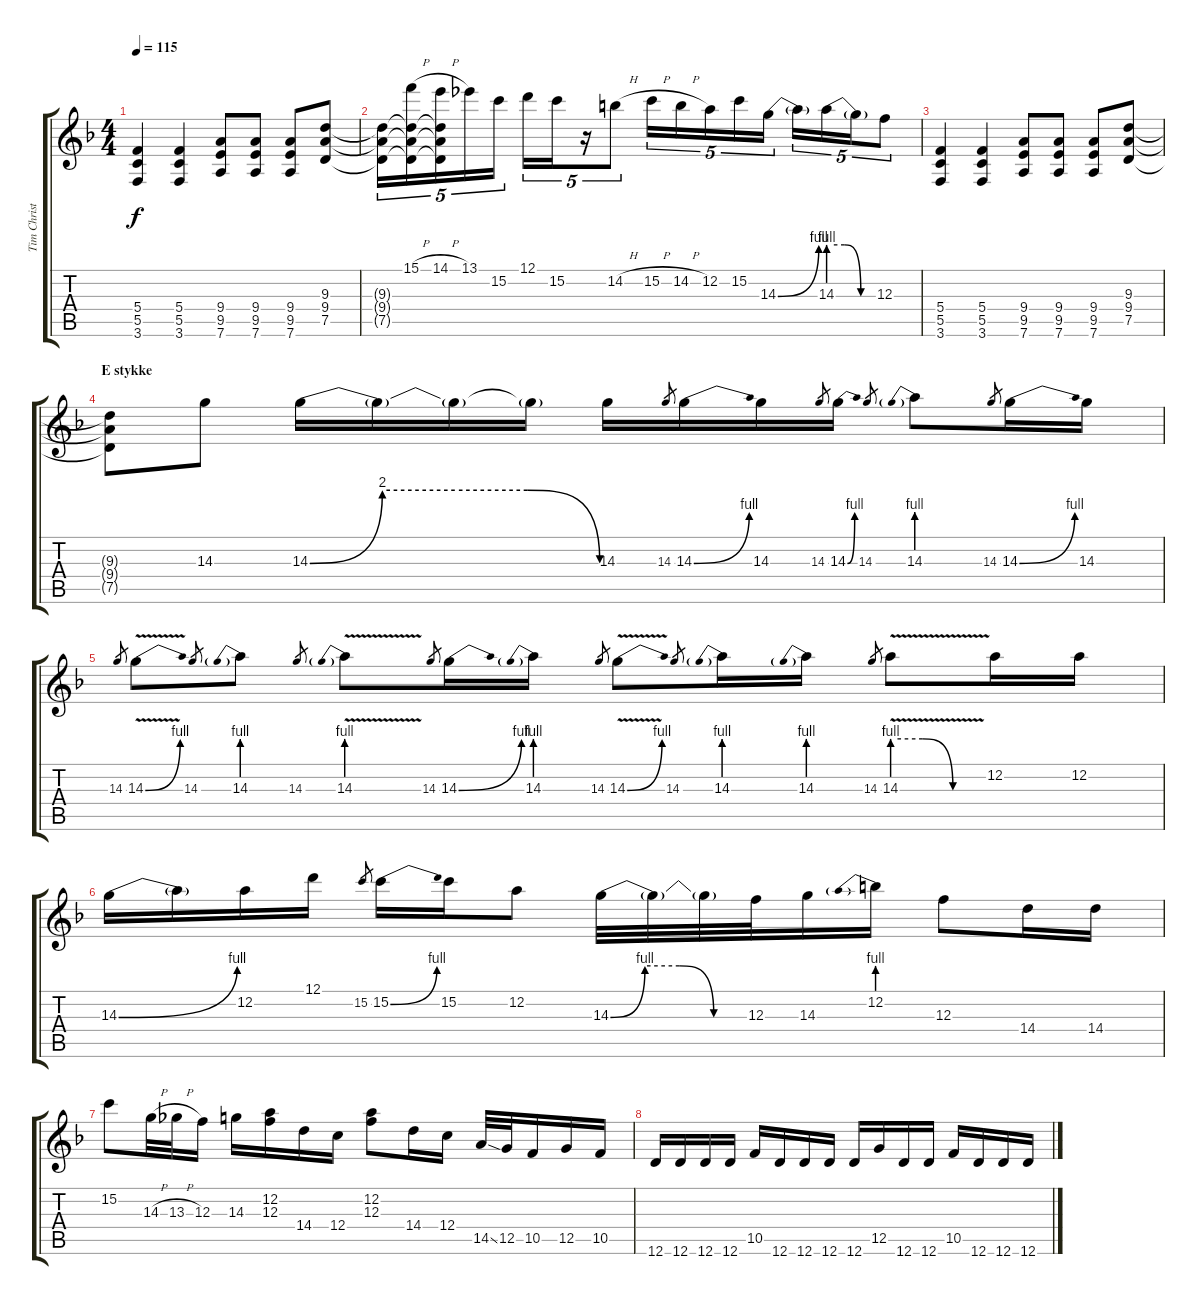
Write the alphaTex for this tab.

\track ("Tim Christensen (Guitar)" "Tim Christ") {instrument distortionguitar}
\staff {score tabs}
\tuning (D4 A3 F3 C3 G2 D2) {hide}
\ts (4 4)
\tempo 115
\clef g2
\ks f
(5.4 5.5 3.6).4{dy f instrument distortionguitar} (5.4 5.5 3.6).4 (9.4 9.5 7.6).8 (9.4 9.5 7.6).8 (9.4 9.5 7.6).8 (9.3 9.4 7.5).8 |
(9.3{t} 9.4{t} 7.5{t}).16{tu (5 4)} (15.1{h} 9.3{t} 9.4{t} 7.5{t}).16{tu (5 4) instrument overdrivenguitar} (14.1{h} 9.3{t} 9.4{t} 7.5{t}).16{tu (5 4)} 13.1.16{tu (5 4)} 15.2.16{tu (5 4)} 12.1.16{tu (5 4)} 15.2.16{tu (5 4)} r.16{tu (5 4)} 14.2{h}.8{tu (5 4)} 15.2{h}.16{tu (5 4)} 14.2{h}.16{tu (5 4)} 12.2.16{tu (5 4)} 15.2.16{tu (5 4)} 14.3{be (bend 0 0 60 4)}.16{tu (5 4)} 14.3{t}.16{tu (5 4)} 14.3{be (custom 0 4 20 4 40 0 60 0)}.16{tu (5 4)} 14.3{t}.16{tu (5 4)} 12.3.8{tu (5 4)} |
(5.4 5.5 3.6).4{instrument distortionguitar} (5.4 5.5 3.6).4 (9.4 9.5 7.6).8 (9.4 9.5 7.6).8 (9.4 9.5 7.6).8 (9.3 9.4 7.5).8 |
\section ("" "E stykke")
(9.3{t} 9.4{t} 7.5{t}).8 14.3.8{instrument overdrivenguitar} 14.3{be (custom 0 0 15 8 30 8 45 8 60 0)}.16 14.3{t}.16 14.3{t}.16 14.3{t}.16 14.3.16 14.3.8{gr} 14.3{be (bend 0 0 60 4)}.16 14.3.16 14.3.8{gr} 14.3{be (bend 0 0 60 4)}.16 14.3.8{gr} 14.3{be (prebend 0 4 60 4)}.8 14.3.8{gr} 14.3{be (bend 0 0 60 4)}.16 14.3.16 |
14.3.8{gr} 14.3{be (bend 0 0 60 4) v}.8 14.3.8{gr} 14.3{be (prebend 0 4 60 4)}.8 14.3.8{gr} 14.3{be (prebend 0 4 60 4) v}.8 14.3.8{gr} 14.3{be (bend 0 0 60 4)}.16 14.3{be (prebend 0 4 60 4)}.16 14.3.8{gr} 14.3{be (bend 0 0 60 4) v}.8 14.3.8{gr} 14.3{be (prebend 0 4 60 4)}.16 14.3{be (prebend 0 4 60 4)}.16 14.3.8{gr} 14.3{be (custom 0 4 20 4 40 0 60 0) v}.8 12.2.16 12.2.16 |
14.3{be (bend 0 0 60 4)}.16 14.3{t}.16 12.2.16 12.1.16 15.2.8{gr} 15.2{be (bend 0 0 60 4)}.16 15.2.16 12.2.8 14.3{be (custom 0 0 15 4 30 4 45 0 60 0)}.32 14.3{t}.32 14.3{t}.32 12.3.32 14.3.16 12.2{be (prebend 0 4 60 4)}.16 12.3.8 14.4.16 14.4.16 |
15.2.8 14.3{h}.32 13.3{h}.32 12.3.16 14.3.16 (12.2 12.3).16 14.4.16 12.4.16 (12.2 12.3).8 14.4.16 12.4.16 14.5{ss}.32 12.5.32 10.5.16 12.5.16 10.5.16 |
12.6.16 12.6.16 12.6.16 12.6.16 10.5.16 12.6.16 12.6.16 12.6.16 12.6.16 12.5.16 12.6.16 12.6.16 10.5.16 12.6.16 12.6.16 12.6.16
